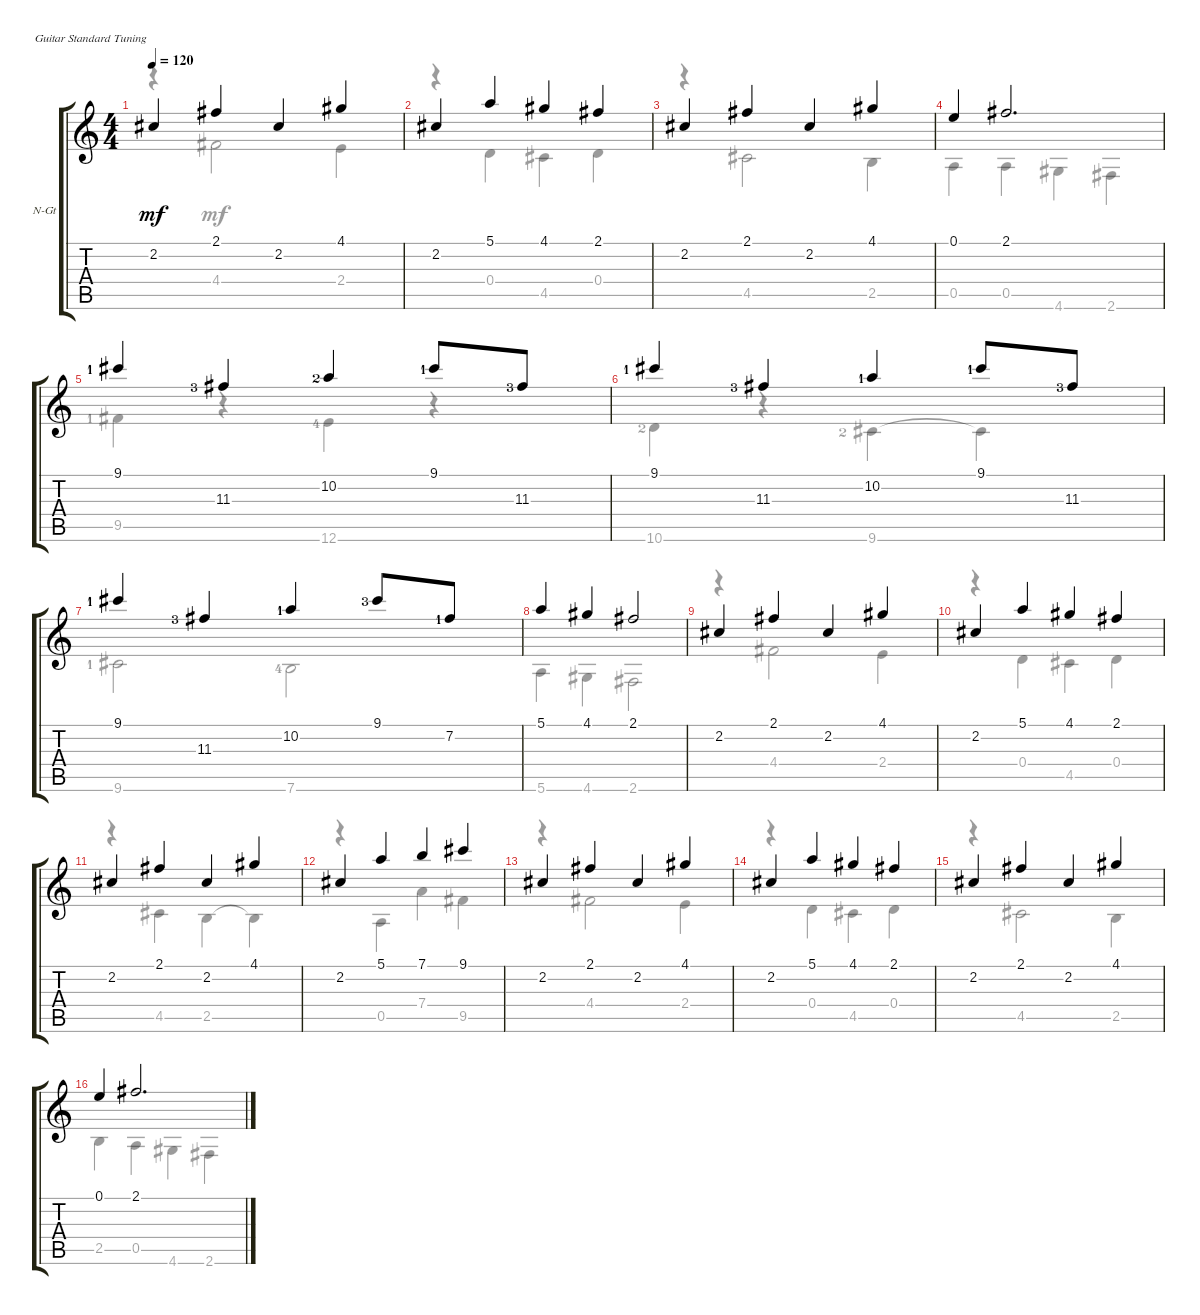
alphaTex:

\defaultSystemsLayout 4
\bracketExtendMode groupsimilarinstruments
\firstSystemTrackNameOrientation horizontal
\otherSystemsTrackNameOrientation horizontal
\track ("Nylon Guitar" "N-Gt") {instrument acousticguitarnylon}
\staff {score tabs}
\tuning (E4 B3 G3 D3 A2 E2)
\voice
\ts (4 4)
\tempo 120
\clef g2
\ks c
2.2.4{dy mf} 2.1.4 2.2.4 4.1.4 |
2.2.4 5.1.4 4.1.4 2.1.4 |
2.2.4 2.1.4 2.2.4 4.1.4 |
0.1.4 2.1.2{d} |
9.1{lf 2}.4 11.3{lf 4}.4 10.2{lf 3}.4 9.1{lf 2}.8 11.3{lf 4}.8 |
9.1{lf 2}.4 11.3{lf 4}.4 10.2{lf 2}.4 9.1{lf 2}.8 11.3{lf 4}.8 |
9.1{lf 2}.4 11.3{lf 4}.4 10.2{lf 2}.4 9.1{lf 4}.8 7.2{lf 2}.8 |
5.1.4 4.1.4 2.1.2 |
2.2.4 2.1.4 2.2.4 4.1.4 |
2.2.4 5.1.4 4.1.4 2.1.4 |
2.2.4 2.1.4 2.2.4 4.1.4 |
2.2.4 5.1.4 7.1.4 9.1.4 |
2.2.4 2.1.4 2.2.4 4.1.4 |
2.2.4 5.1.4 4.1.4 2.1.4 |
2.2.4 2.1.4 2.2.4 4.1.4 |
0.1.4 2.1.2{d}
\voice
\clef g2
\ottava regular
\simile none
\ks c
r.4{dy mf} 4.4.2 2.4.4 |
r.4 0.4.4 4.5.4 0.4.4 |
r.4 4.5.2 2.5.4 |
0.5.4 0.5.4 4.6.4 2.6.4 |
9.5{lf 2}.4 r.4 12.6{lf 5}.4 r.4 |
10.6{lf 3}.4 r.4 9.6{lf 3}.4 9.6{t}.4 |
9.6{lf 2}.2 7.6{lf 5}.2 |
5.6.4 4.6.4 2.6.2 |
r.4 4.4.2 2.4.4 |
r.4 0.4.4 4.5.4 0.4.4 |
r.4 4.5.4 2.5.4 2.5{t}.4 |
r.4 0.5.4 7.4.4 9.5.4 |
r.4 4.4.2 2.4.4 |
r.4 0.4.4 4.5.4 0.4.4 |
r.4 4.5.2 2.5.4 |
2.5.4 0.5.4 4.6.4 2.6.4
